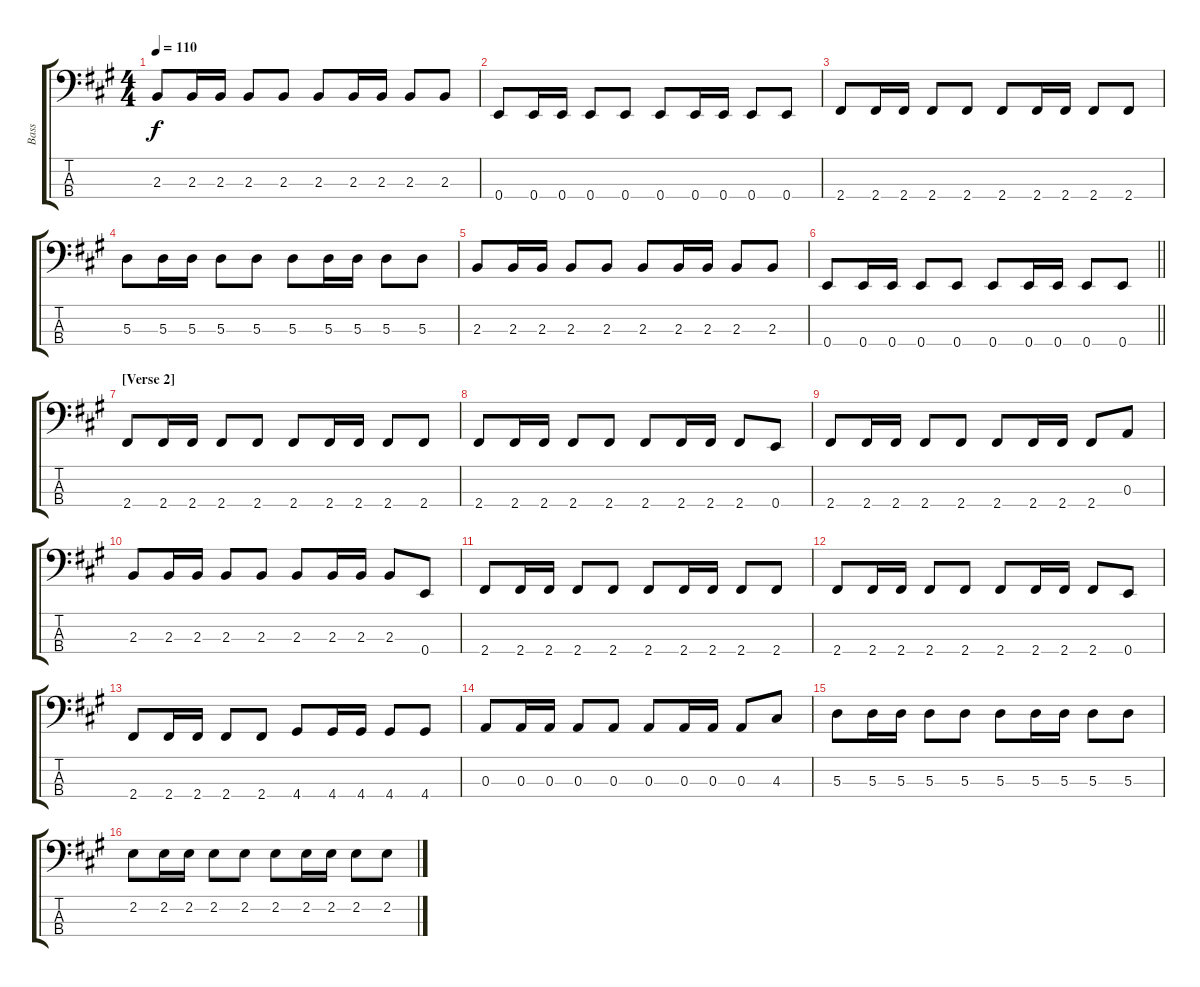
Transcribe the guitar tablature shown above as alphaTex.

\track ("Bass" "Bass") {instrument electricbassfinger}
\staff {score tabs}
\tuning (G2 D2 A1 E1) {hide}
\ts (4 4)
\tempo 110
\clef f4
\ks a
2.3.8{dy f} 2.3.16 2.3.16 2.3.8 2.3.8 2.3.8 2.3.16 2.3.16 2.3.8 2.3.8 |
0.4.8 0.4.16 0.4.16 0.4.8 0.4.8 0.4.8 0.4.16 0.4.16 0.4.8 0.4.8 |
2.4.8 2.4.16 2.4.16 2.4.8 2.4.8 2.4.8 2.4.16 2.4.16 2.4.8 2.4.8 |
5.3.8 5.3.16 5.3.16 5.3.8 5.3.8 5.3.8 5.3.16 5.3.16 5.3.8 5.3.8 |
2.3.8 2.3.16 2.3.16 2.3.8 2.3.8 2.3.8 2.3.16 2.3.16 2.3.8 2.3.8 |
\barLineRight lightlight
0.4.8 0.4.16 0.4.16 0.4.8 0.4.8 0.4.8 0.4.16 0.4.16 0.4.8 0.4.8 |
\section ("" "[Verse 2]")
2.4.8 2.4.16 2.4.16 2.4.8 2.4.8 2.4.8 2.4.16 2.4.16 2.4.8 2.4.8 |
2.4.8 2.4.16 2.4.16 2.4.8 2.4.8 2.4.8 2.4.16 2.4.16 2.4.8 0.4.8 |
2.4.8 2.4.16 2.4.16 2.4.8 2.4.8 2.4.8 2.4.16 2.4.16 2.4.8 0.3.8 |
2.3.8 2.3.16 2.3.16 2.3.8 2.3.8 2.3.8 2.3.16 2.3.16 2.3.8 0.4.8 |
2.4.8 2.4.16 2.4.16 2.4.8 2.4.8 2.4.8 2.4.16 2.4.16 2.4.8 2.4.8 |
2.4.8 2.4.16 2.4.16 2.4.8 2.4.8 2.4.8 2.4.16 2.4.16 2.4.8 0.4.8 |
2.4.8 2.4.16 2.4.16 2.4.8 2.4.8 4.4.8 4.4.16 4.4.16 4.4.8 4.4.8 |
0.3.8 0.3.16 0.3.16 0.3.8 0.3.8 0.3.8 0.3.16 0.3.16 0.3.8 4.3.8 |
5.3.8 5.3.16 5.3.16 5.3.8 5.3.8 5.3.8 5.3.16 5.3.16 5.3.8 5.3.8 |
2.2.8 2.2.16 2.2.16 2.2.8 2.2.8 2.2.8 2.2.16 2.2.16 2.2.8 2.2.8
